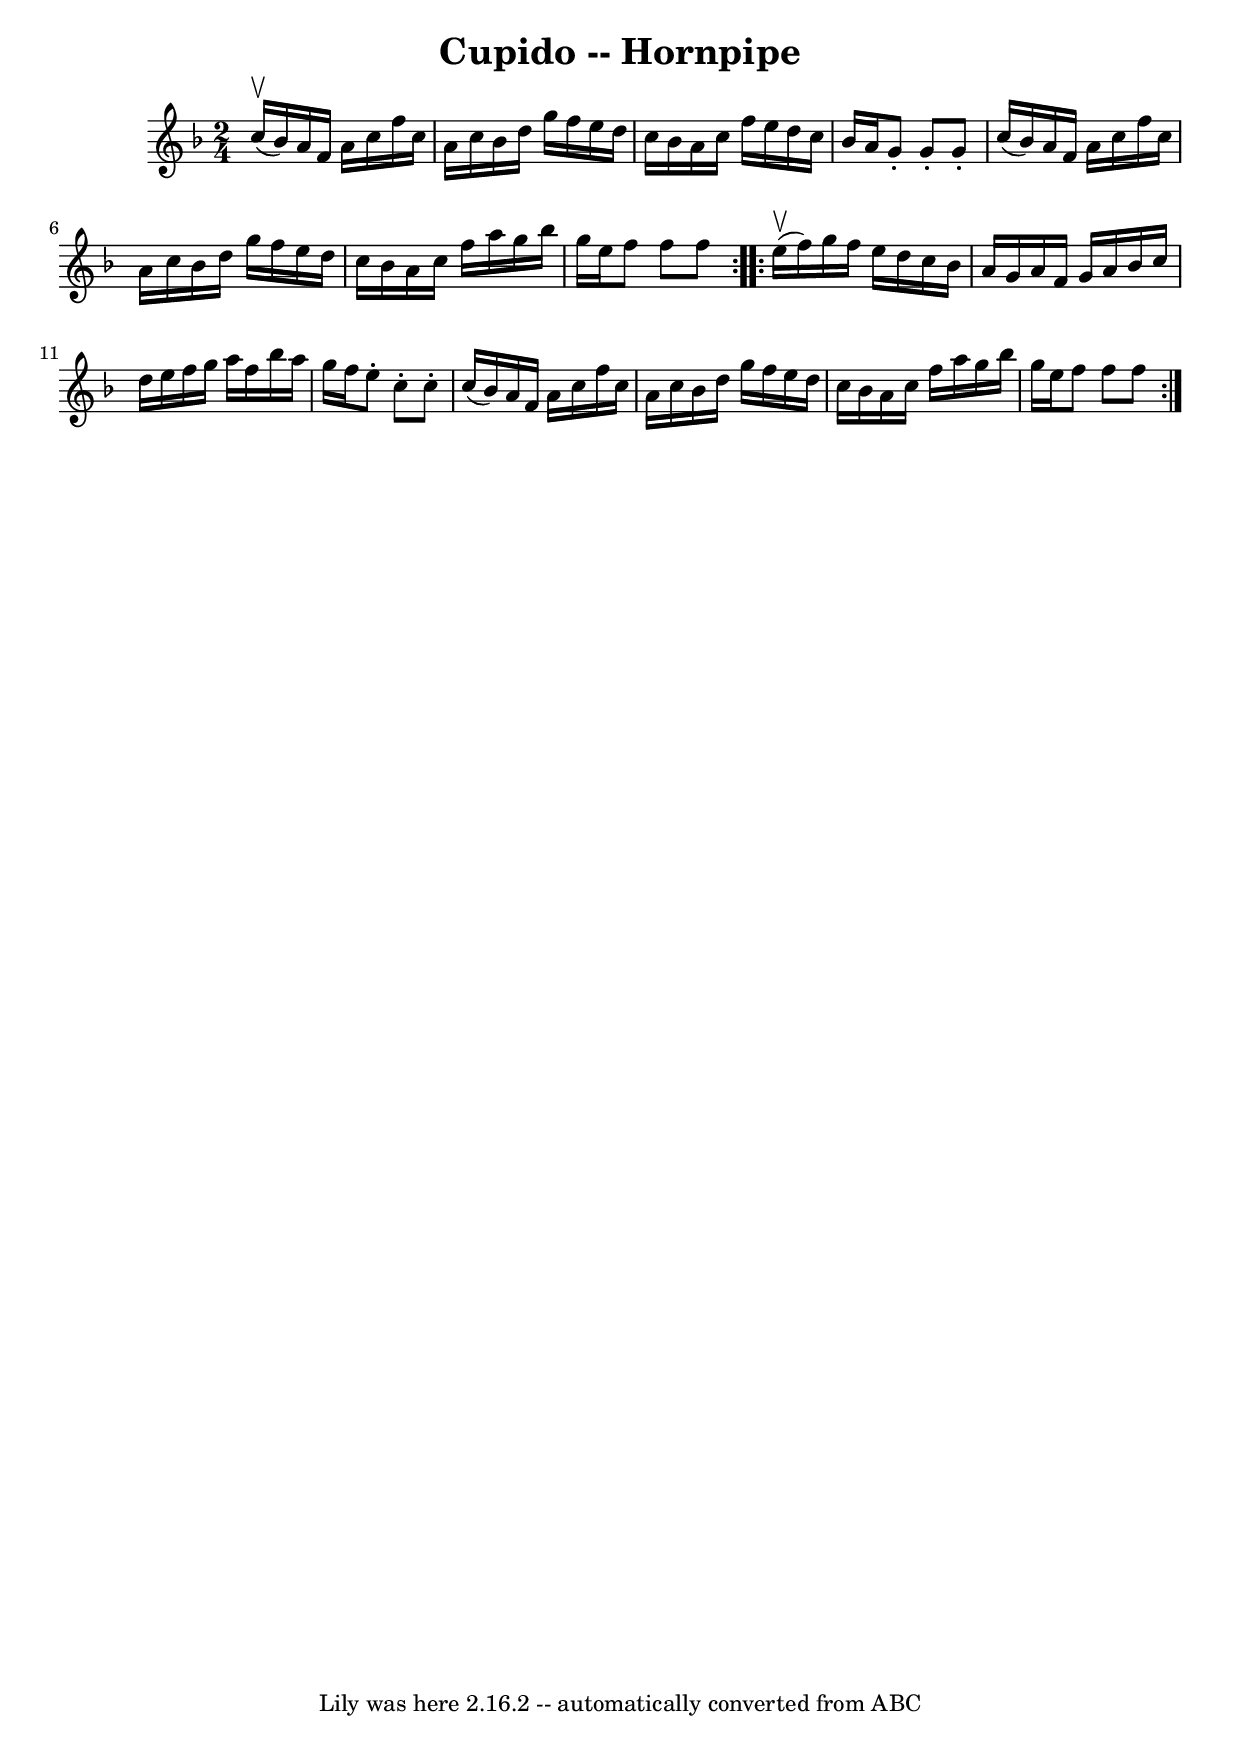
\version "2.16.2"
\include "Mammoth.ily"
\header {
  %% book = "Cole's 1000 Fiddle Tunes"
 crossRefNumber = "1"
 footnotes = ""
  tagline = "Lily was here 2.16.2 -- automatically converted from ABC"
  title = "Cupido -- Hornpipe"

}
voicedefault =  {



  \repeat volta 2 {

    \time 2/4 
    \key f \major c''16 (^\upbow bes'16)  |
 a'16 f'16 a'16 c''16 f''16 c''16 a'16 c''16   |
 bes'16 d''16 g''16 f''16 e''16 d''16 c''16 bes'16   |
 a'16 c''16 f''16 e''16 d''16 c''16 bes'16 a'16   |
 g'8-. g'8-. g'8-. c''16 (bes'16)  |
 a'16 f'16 a'16 c''16 f''16 c''16 a'16 c''16   |
 bes'16 d''16 g''16 f''16 e''16 d''16 c''16 bes'16   |
 a'16 c''16 f''16 a''16 g''16 bes''16 g''16 e''16   |
 f''8 f''8 f''8  

  }     
  \repeat volta 2 { e''16 (^\upbow f''16)  |
 g''16 f''16 e''16 d''16 c''16 bes'16 a'16 g'16   |
 a'16 f'16 g'16 a'16 bes'16 c''16 d''16 e''16   |
 f''16 g''16 a''16 f''16 bes''16 a''16 g''16 f''16   |
 e''8-. c''8-. c''8-. c''16 (bes'16) |
 a'16 f'16 a'16 c''16 f''16 c''16 a'16 c''16   |
 bes'16 d''16 g''16 f''16 e''16 d''16 c''16 bes'16   |
 a'16 c''16 f''16 a''16 g''16 bes''16 g''16 e''16   |
 f''8 f''8  
 f''8  
  }   

}

\score{
  <<

    \context Staff="default"
    {
      \voicedefault 
      
    }

  >>
  \layout {
    
  }
  \midi {
  }

}
